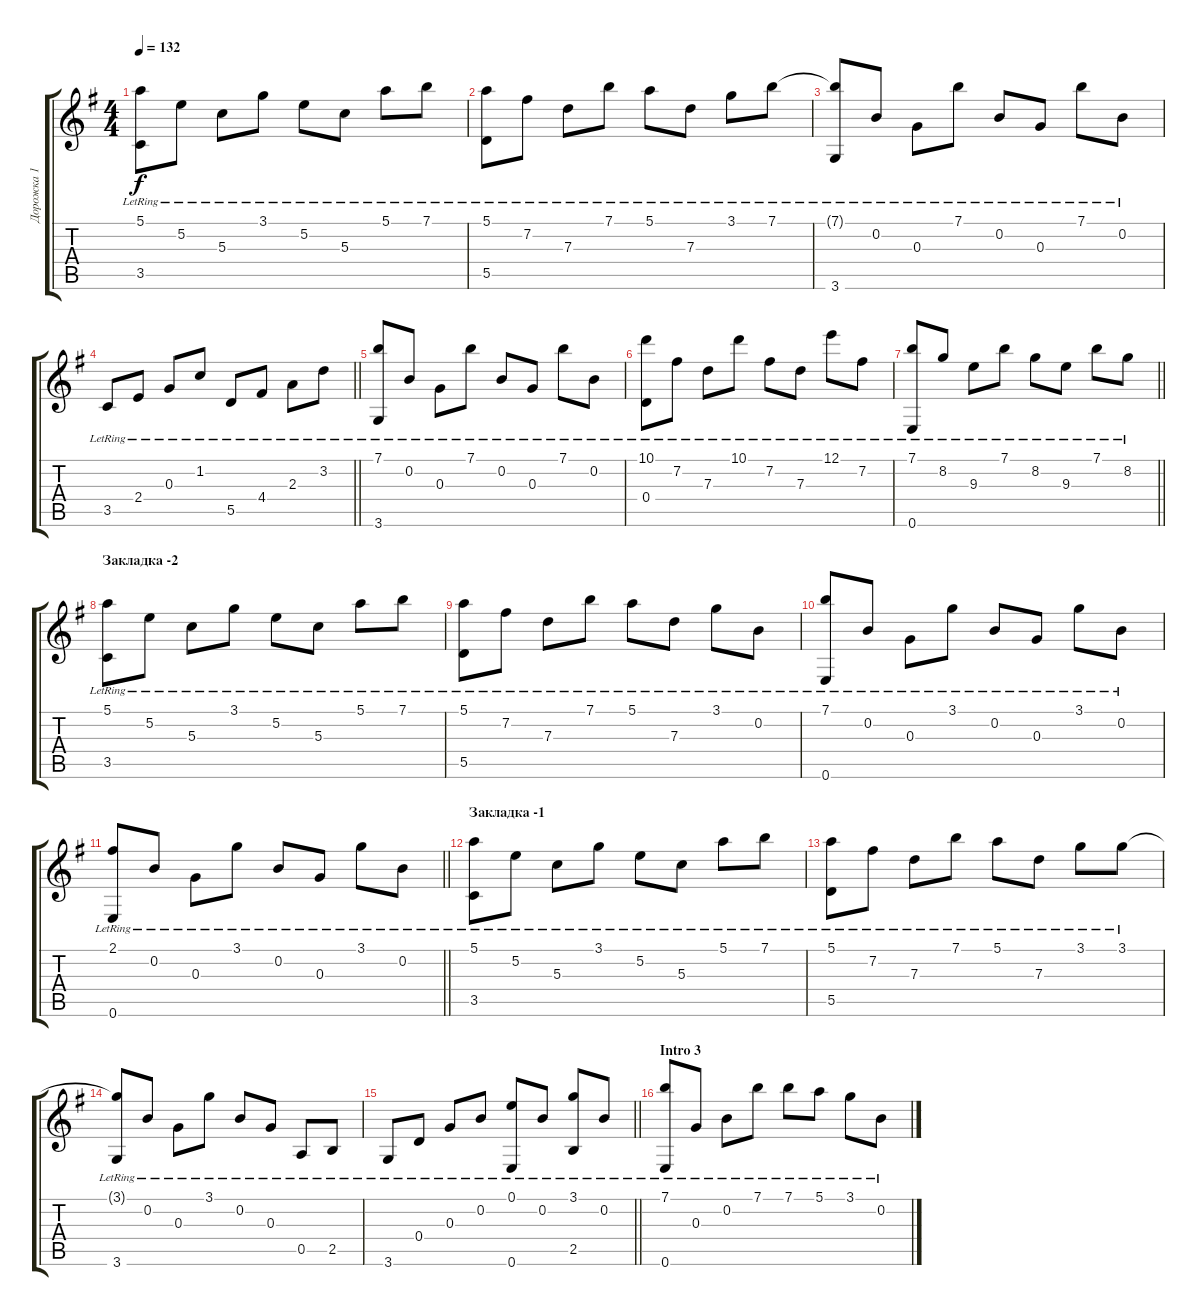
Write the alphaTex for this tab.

\track ("Дорожка 1" "Дорожка 1") {instrument acousticguitarsteel}
\staff {score tabs}
\tuning (E4 B3 G3 D3 A2 E2) {hide}
\ts (4 4)
\tempo 132
\clef g2
\ks eminor
(5.1{lr} 3.5{lr}).8{dy f} 5.2{lr}.8 5.3{lr}.8 3.1{lr}.8 5.2{lr}.8 5.3{lr}.8 5.1{lr}.8 7.1{lr}.8 |
(5.1{lr} 5.5{lr}).8 7.2{lr}.8 7.3{lr}.8 7.1{lr}.8 5.1{lr}.8 7.3{lr}.8 3.1{lr}.8 7.1{lr}.8 |
(7.1{t} 3.6{lr}).8 0.2{lr}.8 0.3{lr}.8 7.1{lr}.8 0.2{lr}.8 0.3{lr}.8 7.1{lr}.8 0.2{lr}.8 |
\barLineRight lightlight
3.5{lr}.8 2.4{lr}.8 0.3{lr}.8 1.2{lr}.8 5.5{lr}.8 4.4{lr}.8 2.3{lr}.8 3.2{lr}.8 |
(7.1{lr} 3.6{lr}).8 0.2{lr}.8 0.3{lr}.8 7.1{lr}.8 0.2{lr}.8 0.3{lr}.8 7.1{lr}.8 0.2{lr}.8 |
(10.1{lr} 0.4{lr}).8 7.2{lr}.8 7.3{lr}.8 10.1{lr}.8 7.2{lr}.8 7.3{lr}.8 12.1{lr}.8 7.2{lr}.8 |
\barLineRight lightlight
(7.1{lr} 0.6{lr}).8 8.2{lr}.8 9.3{lr}.8 7.1{lr}.8 8.2{lr}.8 9.3{lr}.8 7.1{lr}.8 8.2{lr}.8 |
\section ("" "Закладка -2")
(5.1{lr} 3.5{lr}).8 5.2{lr}.8 5.3{lr}.8 3.1{lr}.8 5.2{lr}.8 5.3{lr}.8 5.1{lr}.8 7.1{lr}.8 |
(5.1{lr} 5.5{lr}).8 7.2{lr}.8 7.3{lr}.8 7.1{lr}.8 5.1{lr}.8 7.3{lr}.8 3.1{lr}.8 0.2{lr}.8 |
(7.1{lr} 0.6{lr}).8 0.2{lr}.8 0.3{lr}.8 3.1{lr}.8 0.2{lr}.8 0.3{lr}.8 3.1{lr}.8 0.2{lr}.8 |
\barLineRight lightlight
(2.1{lr} 0.6{lr}).8 0.2{lr}.8 0.3{lr}.8 3.1{lr}.8 0.2{lr}.8 0.3{lr}.8 3.1{lr}.8 0.2{lr}.8 |
\section ("" "Закладка -1")
(5.1{lr} 3.5{lr}).8 5.2{lr}.8 5.3{lr}.8 3.1{lr}.8 5.2{lr}.8 5.3{lr}.8 5.1{lr}.8 7.1{lr}.8 |
(5.1{lr} 5.5{lr}).8 7.2{lr}.8 7.3{lr}.8 7.1{lr}.8 5.1{lr}.8 7.3{lr}.8 3.1{lr}.8 3.1{lr}.8 |
(3.1{t} 3.6{lr}).8 0.2{lr}.8 0.3{lr}.8 3.1{lr}.8 0.2{lr}.8 0.3{lr}.8 0.5{lr}.8 2.5{lr}.8 |
\barLineRight lightlight
3.6{lr}.8 0.4{lr}.8 0.3{lr}.8 0.2{lr}.8 (0.1{lr} 0.6{lr}).8 0.2{lr}.8 (3.1{lr} 2.5{lr}).8 0.2{lr}.8 |
\section ("" "Intro 3")
(7.1{lr} 0.6{lr}).8 0.3{lr}.8 0.2{lr}.8 7.1{lr}.8 7.1{lr}.8 5.1{lr}.8 3.1{lr}.8 0.2{lr}.8
